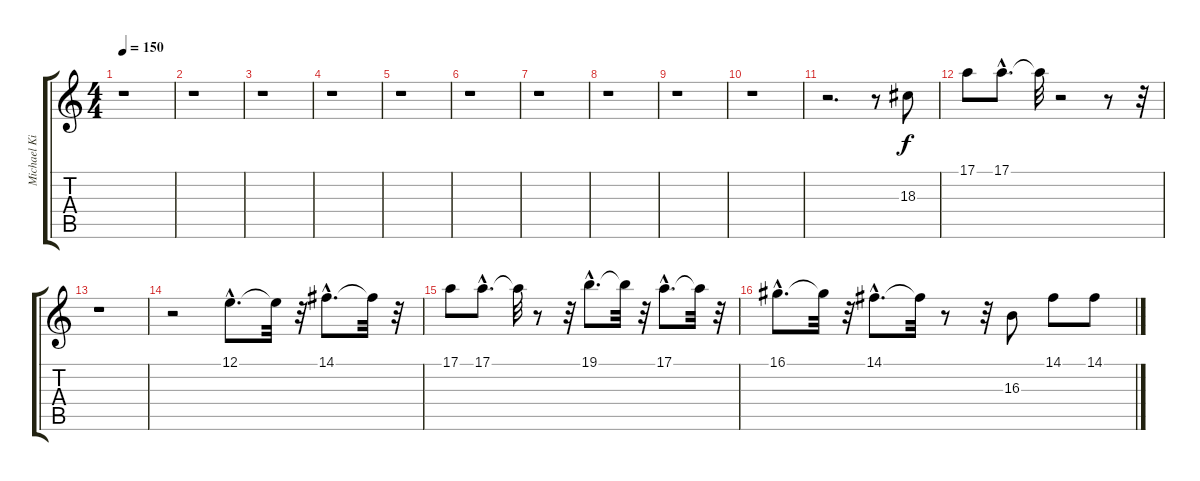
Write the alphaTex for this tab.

\track ("Michael Kiske" "Michael Ki") {instrument fx5brightness}
\staff {score tabs}
\tuning (E4 B3 G3 D3 A2 E2) {hide}
\ts (4 4)
\tempo 150
\clef g2
\ks c
r.1{dy f instrument fx5brightness} |
r.1 |
r.1 |
r.1 |
r.1 |
r.1 |
r.1 |
r.1 |
r.1 |
r.1 |
r.2{d} r.8 18.3.8{volume 16} |
17.1.8 17.1{hac}.8{d} 17.1{t}.32 r.2 r.8 r.32 |
r.1 |
r.2 12.1{hac}.8{d} 12.1{t}.32 r.32 14.1{hac}.8{d} 14.1{t}.32 r.32 |
17.1.8 17.1{hac}.8{d} 17.1{t}.32 r.8 r.32 19.1{hac}.8{d} 19.1{t}.32 r.32 17.1{hac}.8{d} 17.1{t}.32 r.32 |
16.1{hac}.8{d} 16.1{t}.32 r.32 14.1{hac}.8{d} 14.1{t}.32 r.8 r.32 16.3.8 14.1.8 14.1.8
